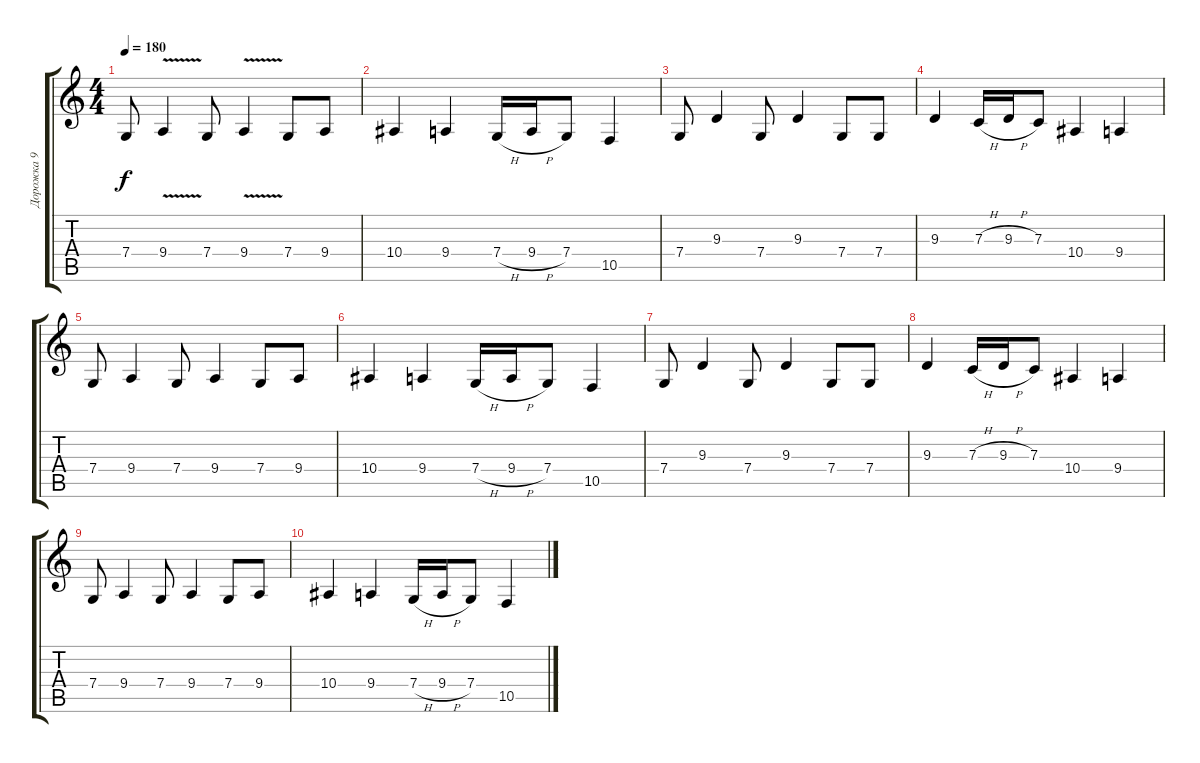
\track ("Дорожка 9" "Дорожка 9") {instrument stringensemble1}
\staff {score tabs}
\tuning (D4 A3 F3 C3 G2 D2) {hide}
\ts (4 4)
\tempo 180
\clef g2
\ks c
7.4.8{dy f} 9.4{v}.4 7.4.8 9.4{v}.4 7.4.8 9.4.8 |
10.4.4 9.4.4 7.4{h}.16 9.4{h}.16 7.4.8 10.5.4 |
7.4.8 9.3.4 7.4.8 9.3.4 7.4.8 7.4.8 |
9.3.4 7.3{h}.16 9.3{h}.16 7.3.8 10.4.4 9.4.4 |
7.4.8 9.4.4 7.4.8 9.4.4 7.4.8 9.4.8 |
10.4.4 9.4.4 7.4{h}.16 9.4{h}.16 7.4.8 10.5.4 |
7.4.8 9.3.4 7.4.8 9.3.4 7.4.8 7.4.8 |
9.3.4 7.3{h}.16 9.3{h}.16 7.3.8 10.4.4 9.4.4 |
7.4.8 9.4.4 7.4.8 9.4.4 7.4.8 9.4.8 |
10.4.4 9.4.4 7.4{h}.16 9.4{h}.16 7.4.8 10.5.4
